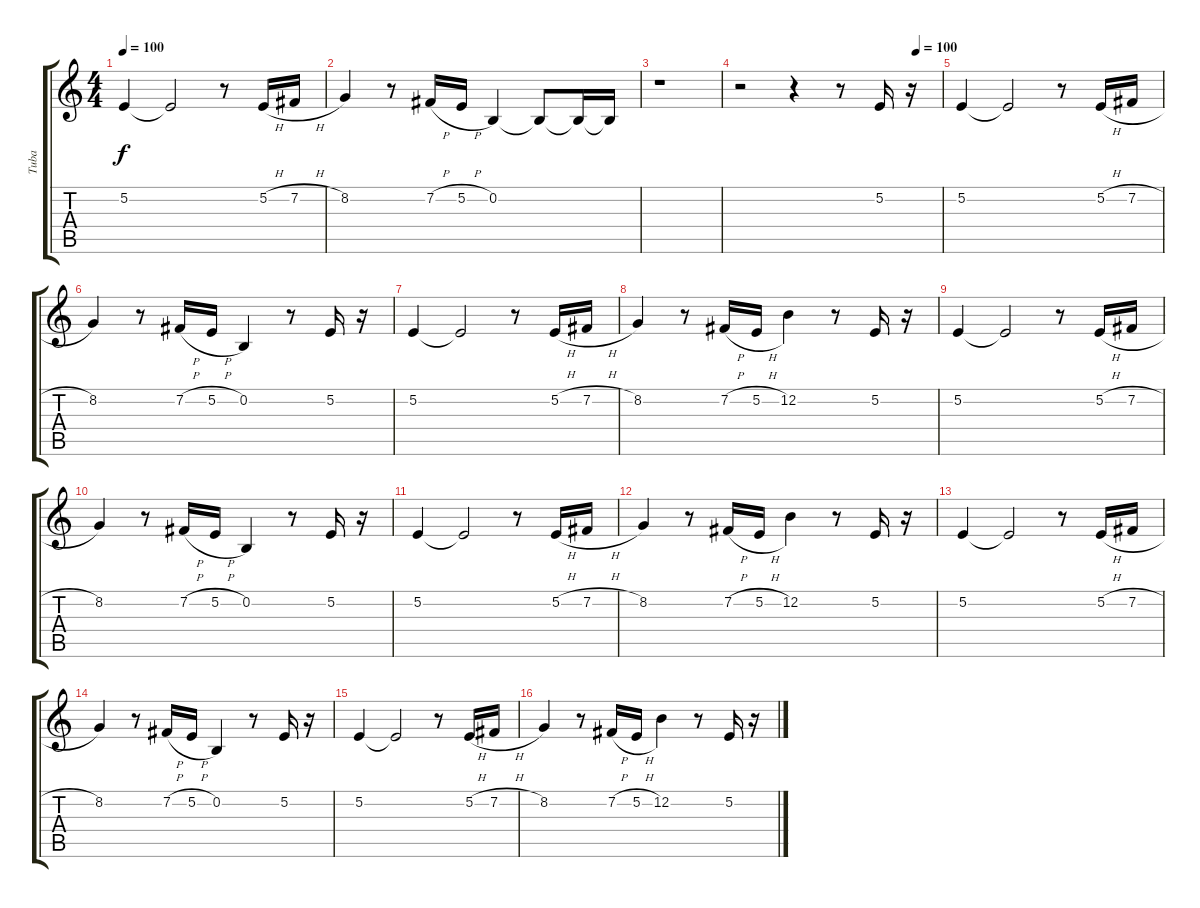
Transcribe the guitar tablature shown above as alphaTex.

\track ("Tuba" "Tuba") {instrument tuba}
\staff {score tabs}
\tuning (E4 B3 G3 D3 A2 E2) {hide}
\ts (4 4)
\tempo 100
\clef g2
\ks c
5.2.4{dy f} 5.2{t}.2 r.8 5.2{h}.16 7.2{h}.16 |
8.2.4 r.8 7.2{h}.16 5.2{h}.16 0.2.4 0.2{t}.8 0.2{t}.16 0.2{t}.16 |
r.1 |
\tempo (100 0.875)
r.2 r.4 r.8 5.2.16 r.16 |
5.2.4 5.2{t}.2 r.8 5.2{h}.16 7.2{h}.16 |
8.2.4 r.8 7.2{h}.16 5.2{h}.16 0.2.4 r.8 5.2.16 r.16 |
5.2.4 5.2{t}.2 r.8 5.2{h}.16 7.2{h}.16 |
8.2.4 r.8 7.2{h}.16 5.2{h}.16 12.2.4 r.8 5.2.16 r.16 |
5.2.4 5.2{t}.2 r.8 5.2{h}.16 7.2{h}.16 |
8.2.4 r.8 7.2{h}.16 5.2{h}.16 0.2.4 r.8 5.2.16 r.16 |
5.2.4 5.2{t}.2 r.8 5.2{h}.16 7.2{h}.16 |
8.2.4 r.8 7.2{h}.16 5.2{h}.16 12.2.4 r.8 5.2.16 r.16 |
5.2.4 5.2{t}.2 r.8 5.2{h}.16 7.2{h}.16 |
8.2.4 r.8 7.2{h}.16 5.2{h}.16 0.2.4 r.8 5.2.16 r.16 |
5.2.4 5.2{t}.2 r.8 5.2{h}.16 7.2{h}.16 |
8.2.4 r.8 7.2{h}.16 5.2{h}.16 12.2.4 r.8 5.2.16 r.16
